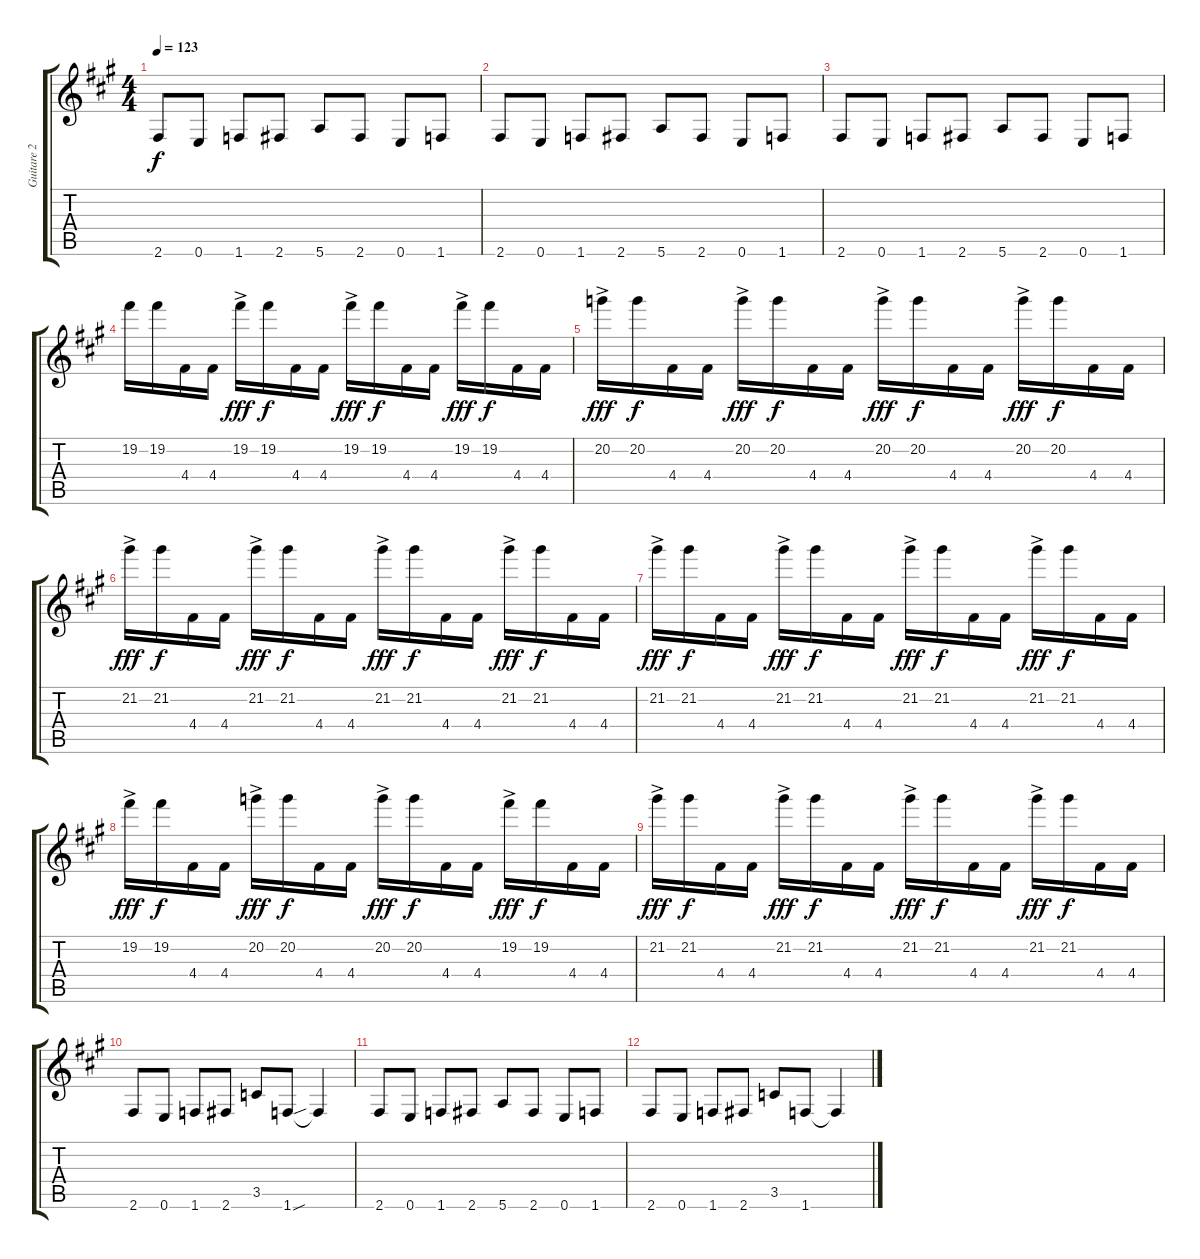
\track ("Guitare 2 (Matthew Bellamy)" "Guitare 2 ") {instrument distortionguitar}
\staff {score tabs}
\tuning (E4 B3 G3 D3 A2 E2) {hide}
\ts (4 4)
\tempo 123
\clef g2
\ks a
2.6.8{dy f} 0.6.8 1.6.8 2.6.8 5.6.8 2.6.8 0.6.8 1.6.8 |
2.6.8 0.6.8 1.6.8 2.6.8 5.6.8 2.6.8 0.6.8 1.6.8 |
2.6.8 0.6.8 1.6.8 2.6.8 5.6.8 2.6.8 0.6.8 1.6.8 |
19.2.16 19.2.16 4.4.16 4.4.16 19.2{ac}.16{dy fff} 19.2.16{dy f} 4.4.16 4.4.16 19.2{ac}.16{dy fff} 19.2.16{dy f} 4.4.16 4.4.16 19.2{ac}.16{dy fff} 19.2.16{dy f} 4.4.16 4.4.16 |
20.2{ac}.16{dy fff} 20.2.16{dy f} 4.4.16 4.4.16 20.2{ac}.16{dy fff} 20.2.16{dy f} 4.4.16 4.4.16 20.2{ac}.16{dy fff} 20.2.16{dy f} 4.4.16 4.4.16 20.2{ac}.16{dy fff} 20.2.16{dy f} 4.4.16 4.4.16 |
21.2{ac}.16{dy fff} 21.2.16{dy f} 4.4.16 4.4.16 21.2{ac}.16{dy fff} 21.2.16{dy f} 4.4.16 4.4.16 21.2{ac}.16{dy fff} 21.2.16{dy f} 4.4.16 4.4.16 21.2{ac}.16{dy fff} 21.2.16{dy f} 4.4.16 4.4.16 |
21.2{ac}.16{dy fff} 21.2.16{dy f} 4.4.16 4.4.16 21.2{ac}.16{dy fff} 21.2.16{dy f} 4.4.16 4.4.16 21.2{ac}.16{dy fff} 21.2.16{dy f} 4.4.16 4.4.16 21.2{ac}.16{dy fff} 21.2.16{dy f} 4.4.16 4.4.16 |
19.2{ac}.16{dy fff} 19.2.16{dy f} 4.4.16 4.4.16 20.2{ac}.16{dy fff} 20.2.16{dy f} 4.4.16 4.4.16 20.2{ac}.16{dy fff} 20.2.16{dy f} 4.4.16 4.4.16 19.2{ac}.16{dy fff} 19.2.16{dy f} 4.4.16 4.4.16 |
21.2{ac}.16{dy fff} 21.2.16{dy f} 4.4.16 4.4.16 21.2{ac}.16{dy fff} 21.2.16{dy f} 4.4.16 4.4.16 21.2{ac}.16{dy fff} 21.2.16{dy f} 4.4.16 4.4.16 21.2{ac}.16{dy fff} 21.2.16{dy f} 4.4.16 4.4.16 |
2.6.8 0.6.8 1.6.8 2.6.8 3.5.8 1.6{sou}.8 1.6{t}.4 |
2.6.8 0.6.8 1.6.8 2.6.8 5.6.8 2.6.8 0.6.8 1.6.8 |
2.6.8 0.6.8 1.6.8 2.6.8 3.5.8 1.6.8 1.6{t}.4
